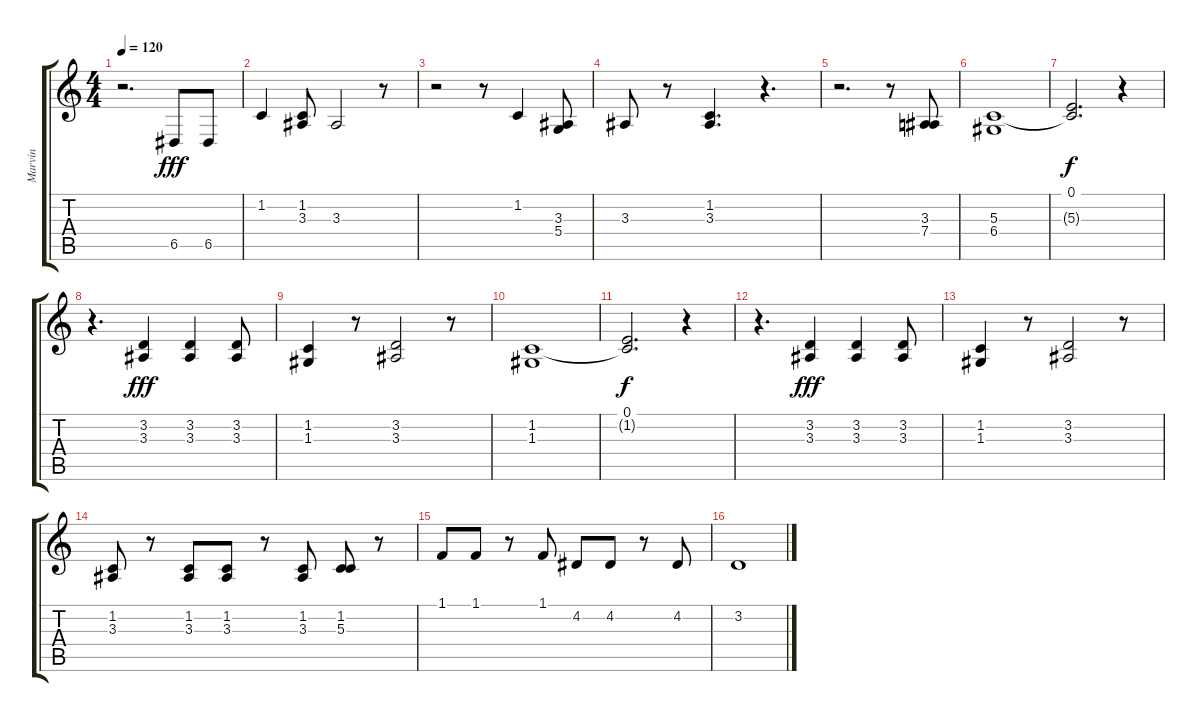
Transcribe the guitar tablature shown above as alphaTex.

\track ("Marvin" "Marvin") {instrument synthvoice}
\staff {score tabs}
\tuning (E4 B3 G3 D3 A2 E2) {hide}
\ts (4 4)
\tempo 120
\clef g2
\ks c
r.2{d dy fff} 6.5.8 6.5.8 |
1.2.4 (1.2 3.3).8 3.3.2 r.8 |
r.2 r.8 1.2.4 (3.3 5.4).8 |
3.3.8 r.8 (1.2 3.3).4{d} r.4{d} |
r.2{d} r.8 (3.3 7.4).8 |
(5.3 6.4).1 |
(0.1 5.3{t}).2{d dy f} r.4 |
r.4{d} (3.2 3.3).4{dy fff} (3.2 3.3).4 (3.2 3.3).8 |
(1.2 1.3).4 r.8 (3.2 3.3).2 r.8 |
(1.2 1.3).1 |
(0.1 1.2{t}).2{d dy f} r.4 |
r.4{d} (3.2 3.3).4{dy fff} (3.2 3.3).4 (3.2 3.3).8 |
(1.2 1.3).4 r.8 (3.2 3.3).2 r.8 |
(1.2 3.3).8 r.8 (1.2 3.3).8 (1.2 3.3).8 r.8 (1.2 3.3).8 (1.2 5.3).8 r.8 |
1.1.8 1.1.8 r.8 1.1.8 4.2.8 4.2.8 r.8 4.2.8 |
3.2.1
